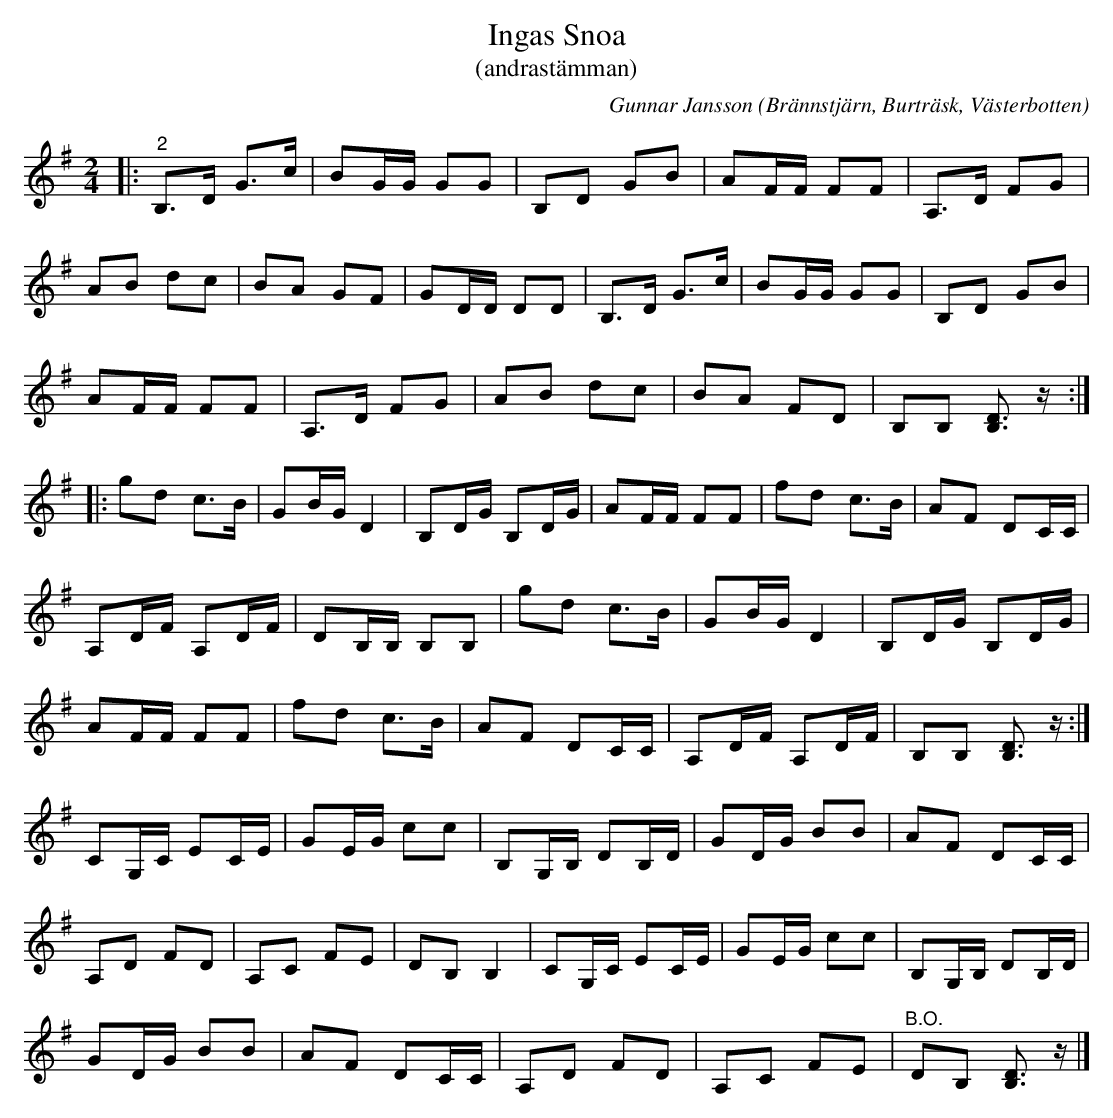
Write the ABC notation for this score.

X:1
T:Ingas Snoa
T:(andrastämman)
C:Gunnar Jansson
O:Brännstjärn, Burträsk, Västerbotten
L:1/8
M:2/4
K:G
V:2
|:"^2" B,>D G>c | BG/G/ GG | B,D GB | AF/F/ FF | A,>D FG |
AB dc | BA GF | GD/D/ DD | B,>D G>c | BG/G/ GG | B,D GB |
AF/F/ FF | A,>D FG | AB dc | BA FD | B,B, [B,D]3/2 z/ ::
gd c>B | GB/G/ D2 | B,D/G/ B,D/G/ | AF/F/ FF | fd c>B | AF DC/C/ |
A,D/F/ A,D/F/ | DB,/B,/ B,B, | gd c>B | GB/G/ D2 | B,D/G/ B,D/G/ |
AF/F/ FF | fd c>B | AF DC/C/ | A,D/F/ A,D/F/ | B,B, [B,D]3/2 z/ :|
 CG,/C/ EC/E/ | GE/G/ cc | B,G,/B,/ DB,/D/ | GD/G/ BB | AF DC/C/ |
A,D FD | A,C FE | DB, B,2 | CG,/C/ EC/E/ | GE/G/ cc | B,G,/B,/ DB,/D/ |
GD/G/ BB | AF DC/C/ | A,D FD | A,C FE | "^B.O." DB, [B,D]3/2 z/ |]
